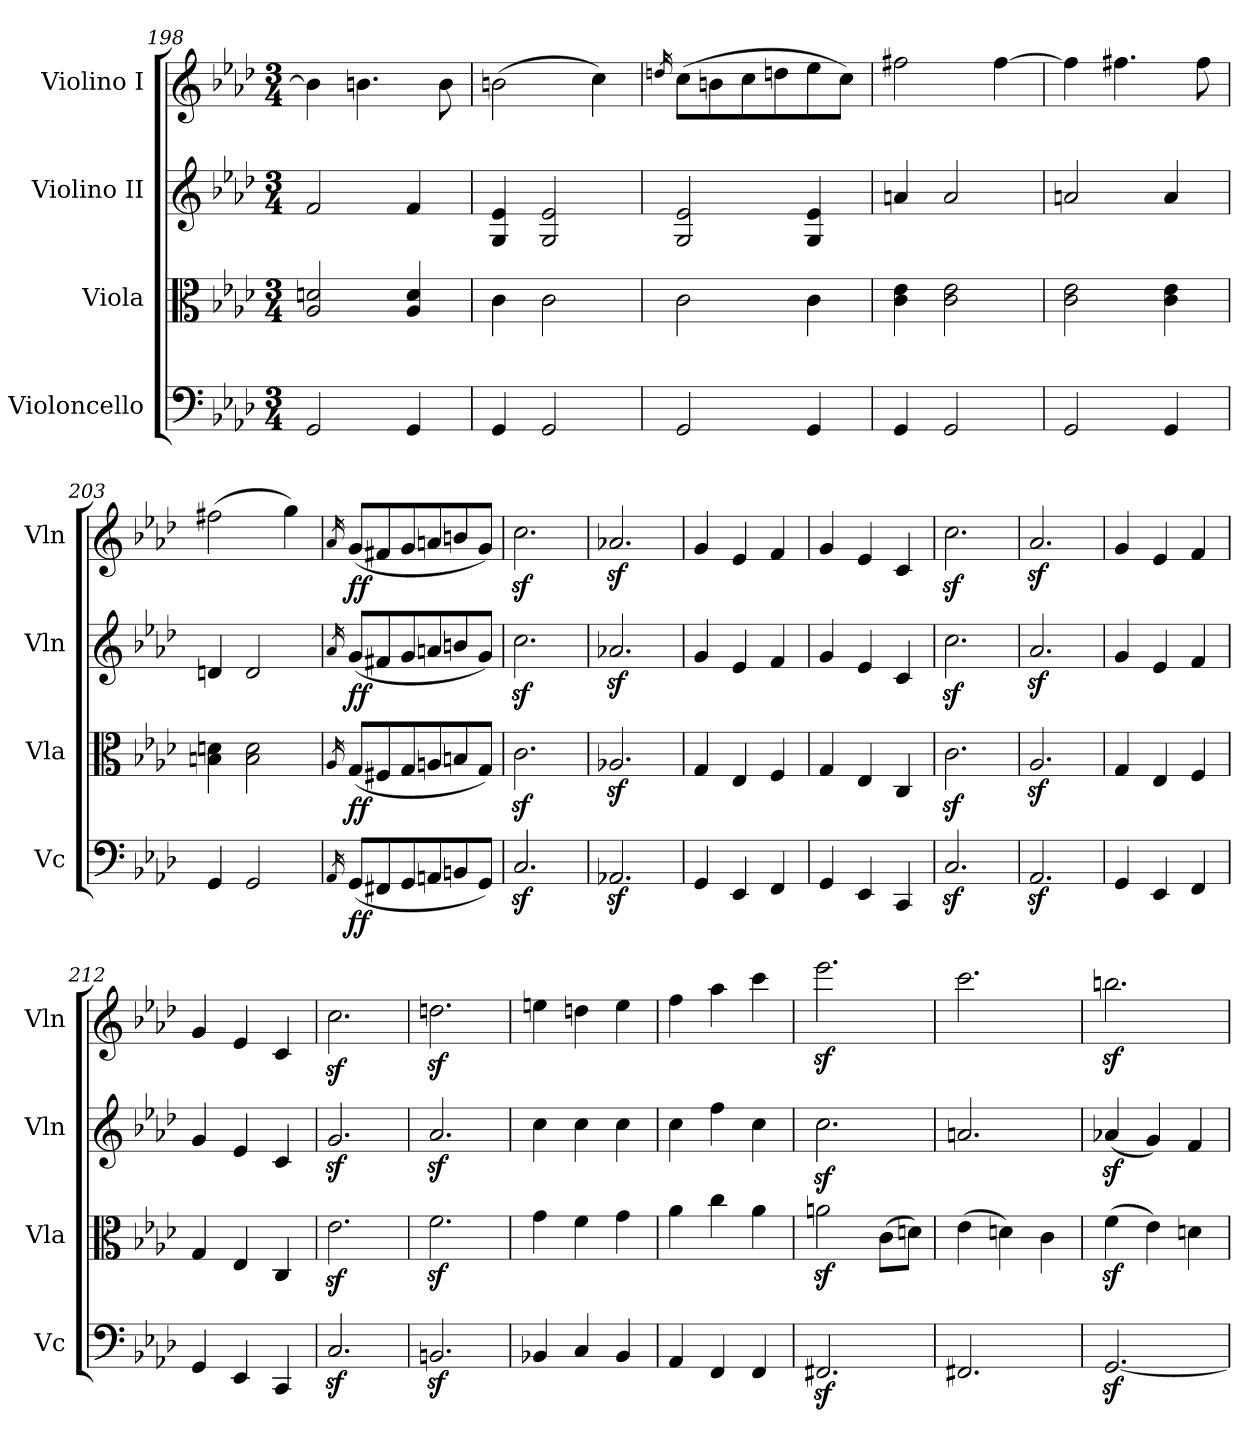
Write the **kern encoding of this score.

**kern	**dynam	**kern	**dynam	**kern	**dynam	**kern	**dynam
*part4	*part4	*part3	*part3	*part2	*part2	*part1	*part1
*staff4	*staff4	*staff3	*staff3	*staff2	*staff2	*staff1	*staff1
*I"Violoncello	*	*I"Viola	*	*I"Violino II	*	*I"Violino I	*
*I'Vc	*	*I'Vla	*	*I'Vln	*	*I'Vln	*
*clefF4	*	*clefC3	*	*clefG2	*	*clefG2	*
*k[b-e-a-d-]	*	*k[b-e-a-d-]	*	*k[b-e-a-d-]	*	*k[b-e-a-d-]	*
*M3/4	*	*M3/4	*	*M3/4	*	*M3/4	*
=198	=198	=198	=198	=198	=198	=198	=198
2GG/	.	2A-/ 2dn/	.	2f/	.	4b\]	.
.	.	.	.	.	.	4.bn\	.
4GG/	.	4A-/ 4d/	.	4f/	.	.	.
.	.	.	.	.	.	8b\	.
=199	=199	=199	=199	=199	=199	=199	=199
4GG/	.	4c\	.	4G/ 4e-/	.	(2bn\	.
2GG/	.	2c\	.	2G/ 2e-/	.	.	.
.	.	.	.	.	.	4cc\)	.
=200	=200	=200	=200	=200	=200	=200	=200
.	.	.	.	.	.	16qddn/	.
2GG/	.	2c\	.	2G/ 2e-/	.	(8cc\L	.
.	.	.	.	.	.	8bn\	.
.	.	.	.	.	.	8cc\	.
.	.	.	.	.	.	8dd\	.
4GG/	.	4c\	.	4G/ 4e-/	.	8ee-\	.
.	.	.	.	.	.	8cc\J)	.
=201	=201	=201	=201	=201	=201	=201	=201
4GG/	.	4c\ 4e-\	.	4an/	.	2ff#X\	.
2GG/	.	2c\ 2e-\	.	2a/	.	.	.
.	.	.	.	.	.	[4ff#\	.
=202	=202	=202	=202	=202	=202	=202	=202
2GG/	.	2c\ 2e-\	.	2an/	.	4ff#\]	.
.	.	.	.	.	.	4.ff#X\	.
4GG/	.	4c\ 4e-\	.	4a/	.	.	.
.	.	.	.	.	.	8ff#\	.
!!LO:PB:g=z
=203	=203	=203	=203	=203	=203	=203	=203
4GG/	.	4Bn\ 4dn\	.	4dn/	.	(2ff#X\	.
2GG/	.	2B\ 2d\	.	2d/	.	.	.
.	.	.	.	.	.	4gg\)	.
=204	=204	=204	=204	=204	=204	=204	=204
16qAA-/	.	16qA-/	.	16qa-/	.	16qa-/	.
!	!LO:DY:b	!	!LO:DY:b	!	!LO:DY:b	!	!LO:DY:b
(8GG/L	ff	(8G/L	ff	(8g/L	ff	(8g/L	ff
8FF#X/	.	8F#X/	.	8f#X/	.	8f#X/	.
8GG/	.	8G/	.	8g/	.	8g/	.
8AAn/	.	8An/	.	8an/	.	8an/	.
8BBn/	.	8Bn/	.	8bn/	.	8bn/	.
8GG/J)	.	8G/J)	.	8g/J)	.	8g/J)	.
=205	=205	=205	=205	=205	=205	=205	=205
2.Cz</	.	2.cz<\	.	2.ccz<\	.	2.ccz<\	.
=206	=206	=206	=206	=206	=206	=206	=206
2.AA-Xz</	.	2.A-Xz</	.	2.a-Xz</	.	2.a-Xz</	.
=207	=207	=207	=207	=207	=207	=207	=207
4GG/	.	4G/	.	4g/	.	4g/	.
4EE-/	.	4E-/	.	4e-/	.	4e-/	.
4FF/	.	4F/	.	4f/	.	4f/	.
=208	=208	=208	=208	=208	=208	=208	=208
4GG/	.	4G/	.	4g/	.	4g/	.
4EE-/	.	4E-/	.	4e-/	.	4e-/	.
4CC/	.	4C/	.	4c/	.	4c/	.
=209	=209	=209	=209	=209	=209	=209	=209
2.Cz</	.	2.cz<\	.	2.ccz<\	.	2.ccz<\	.
=210	=210	=210	=210	=210	=210	=210	=210
2.AA-z</	.	2.A-z</	.	2.a-z</	.	2.a-z</	.
=211	=211	=211	=211	=211	=211	=211	=211
4GG/	.	4G/	.	4g/	.	4g/	.
4EE-/	.	4E-/	.	4e-/	.	4e-/	.
4FF/	.	4F/	.	4f/	.	4f/	.
=212	=212	=212	=212	=212	=212	=212	=212
4GG/	.	4G/	.	4g/	.	4g/	.
4EE-/	.	4E-/	.	4e-/	.	4e-/	.
4CC/	.	4C/	.	4c/	.	4c/	.
=213	=213	=213	=213	=213	=213	=213	=213
2.Cz</	.	2.e-z<\	.	2.gz</	.	2.ccz<\	.
!!LO:LB:g=z
=214	=214	=214	=214	=214	=214	=214	=214
2.BBnz</	.	2.fz<\	.	2.a-z</	.	2.ddnz<\	.
=215	=215	=215	=215	=215	=215	=215	=215
4BB-X/	.	4g\	.	4cc\	.	4een\	.
4C/	.	4f\	.	4cc\	.	4ddn\	.
4BB-/	.	4g\	.	4cc\	.	4ee\	.
=216	=216	=216	=216	=216	=216	=216	=216
4AA-/	.	4a-\	.	4cc\	.	4ff\	.
4FF/	.	4cc\	.	4ff\	.	4aa-\	.
4FF/	.	4a-\	.	4cc\	.	4ccc\	.
=217	=217	=217	=217	=217	=217	=217	=217
2.FF#Xz</	.	2anz<\	.	2.ccz<\	.	2.eee-z<\	.
.	.	(8c\L	.	.	.	.	.
.	.	8dn\J)	.	.	.	.	.
=218	=218	=218	=218	=218	=218	=218	=218
2.FF#X/	.	(4e-\	.	2.an/	.	2.ccc\	.
.	.	4dn\)	.	.	.	.	.
.	.	4c\	.	.	.	.	.
=219	=219	=219	=219	=219	=219	=219	=219
[2.GGz</	.	(4fz<\	.	(4a-Xz</	.	2.bbnz<\	.
.	.	4e-\)	.	4g/)	.	.	.
.	.	4dn\	.	4f/	.	.	.
=	=	=	=	=	=	=	=
*-	*-	*-	*-	*-	*-	*-	*-
